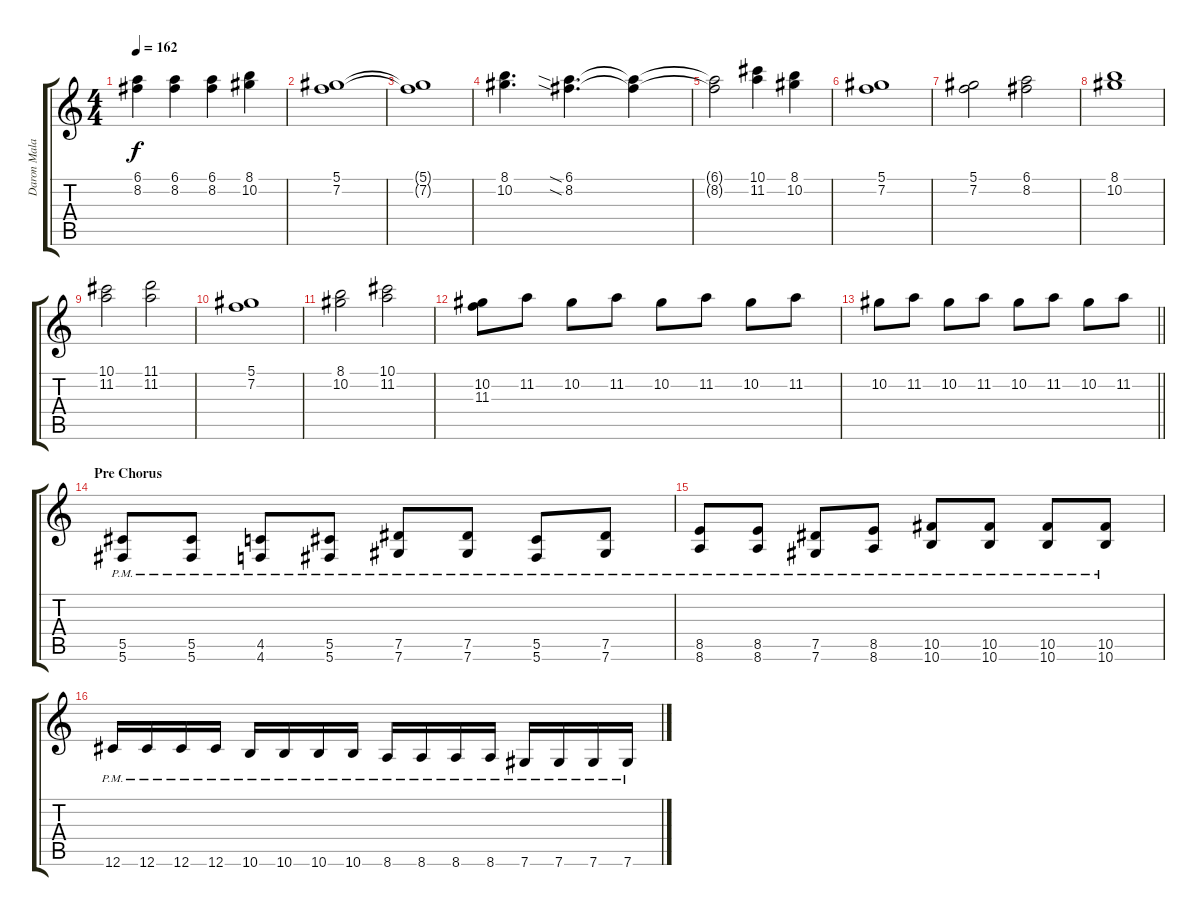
\track ("Daron Malakian 1" "Daron Mala") {instrument distortionguitar}
\staff {score tabs}
\tuning (Eb4 Bb3 Gb3 Db3 Ab2 Db2) {hide}
\ts (4 4)
\tempo 162
\clef g2
\ks c
(6.1{t} 8.2{t}).4{dy f} (6.1 8.2).4 (6.1 8.2).4 (8.1 10.2).4 |
(5.1 7.2).1 |
(5.1{t} 7.2{t}).1 |
(8.1 10.2).4{d} (6.1{sia} 8.2{sia}).4{d} (6.1{t} 8.2{t}).4 |
(6.1{t} 8.2{t}).2 (10.1 11.2).4 (8.1 10.2).4 |
(5.1 7.2).1 |
(5.1 7.2).2 (6.1 8.2).2 |
(8.1 10.2).1 |
(10.1 11.2).2 (11.1 11.2).2 |
(5.1 7.2).1 |
(8.1 10.2).2 (10.1 11.2).2 |
(10.2 11.3).8 11.2.8 10.2.8 11.2.8 10.2.8 11.2.8 10.2.8 11.2.8 |
\barLineRight lightlight
10.2.8 11.2.8 10.2.8 11.2.8 10.2.8 11.2.8 10.2.8 11.2.8 |
\section ("" "Pre Chorus")
(5.5{pm} 5.6{pm}).8{volume 16 instrument distortionguitar} (5.5{pm} 5.6{pm}).8 (4.5{pm} 4.6{pm}).8 (5.5{pm} 5.6{pm}).8 (7.5{pm} 7.6{pm}).8 (7.5{pm} 7.6{pm}).8 (5.5{pm} 5.6{pm}).8 (7.5{pm} 7.6{pm}).8 |
(8.5{pm} 8.6{pm}).8 (8.5{pm} 8.6{pm}).8 (7.5{pm} 7.6{pm}).8 (8.5{pm} 8.6{pm}).8 (10.5{pm} 10.6{pm}).8 (10.5{pm} 10.6{pm}).8 (10.5{pm} 10.6{pm}).8 (10.5{pm} 10.6{pm}).8 |
12.6{pm}.16 12.6{pm}.16 12.6{pm}.16 12.6{pm}.16 10.6{pm}.16 10.6{pm}.16 10.6{pm}.16 10.6{pm}.16 8.6{pm}.16 8.6{pm}.16 8.6{pm}.16 8.6{pm}.16 7.6{pm}.16 7.6{pm}.16 7.6{pm}.16 7.6{pm}.16
